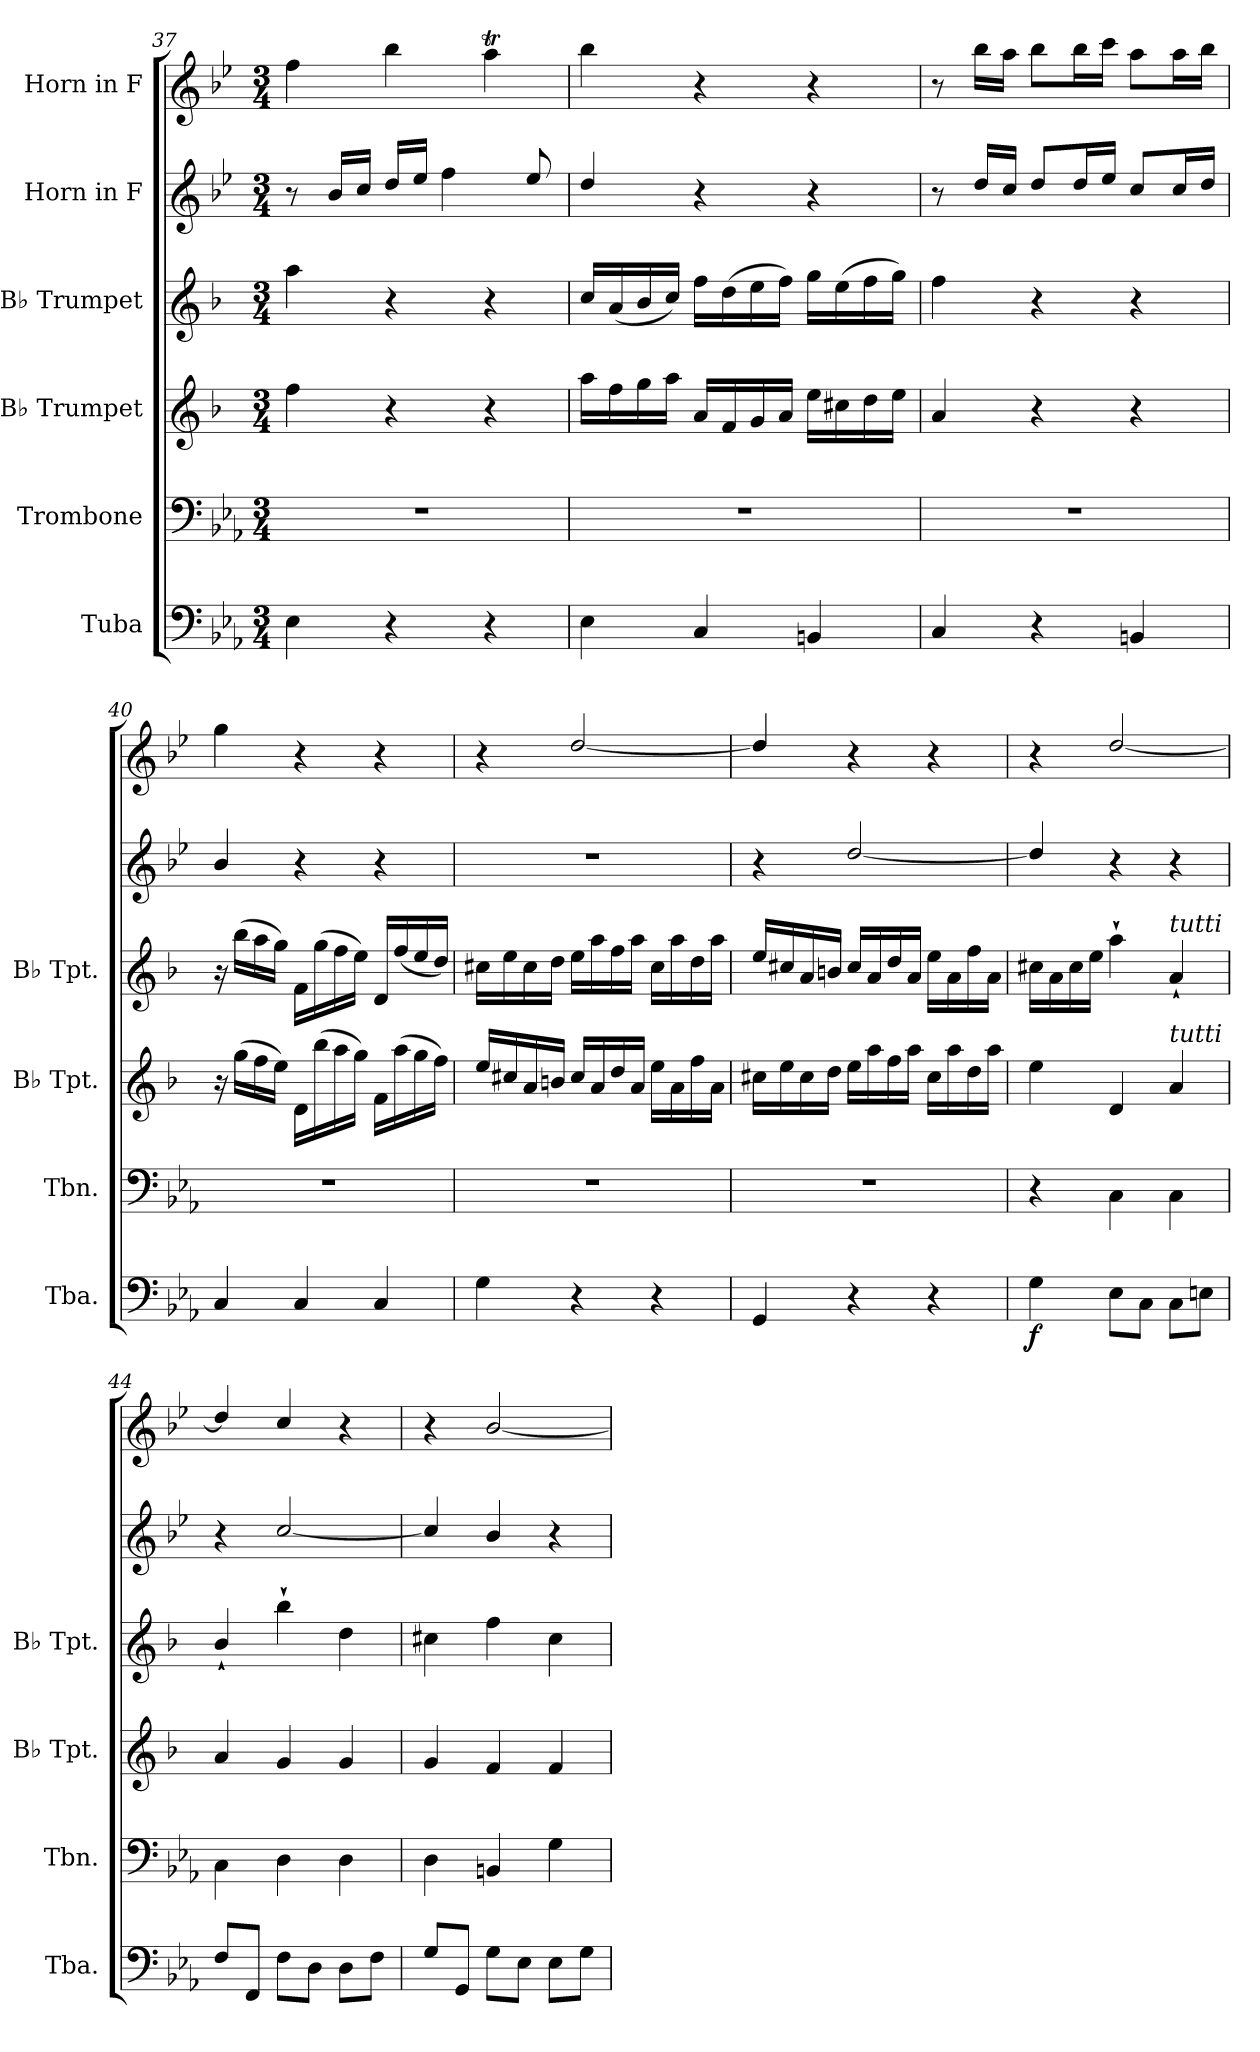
**kern	**dynam	**kern	**kern	**kern	**kern	**kern
*part6	*part6	*part5	*part4	*part3	*part2	*part1
*staff6	*staff6	*staff5	*staff4	*staff3	*staff2	*staff1
*I"Tuba	*	*I"Trombone	*I"B♭ Trumpet	*I"B♭ Trumpet	*I"Horn in F	*I"Horn in F
*I'Tba.	*	*I'Tbn.	*I'B♭ Tpt.	*I'B♭ Tpt.	*	*
*clefF4	*	*clefF4	*clefG2	*clefG2	*clefG2	*clefG2
*	*	*	*ITrd1c2	*ITrd1c2	*ITrd4c7	*ITrd4c7
*k[b-e-a-]	*	*k[b-e-a-]	*k[b-e-a-]	*k[b-e-a-]	*k[b-e-a-]	*k[b-e-a-]
*M3/4	*	*M3/4	*M3/4	*M3/4	*M3/4	*M3/4
=37	=37	=37	=37	=37	=37	=37
4E-\	.	2.r	4ee-\	4gg\	8r	4b-\
.	.	.	.	.	16e-/LL	.
.	.	.	.	.	16f/JJ	.
4r	.	.	4r	4r	16g/LL	4ee-\
.	.	.	.	.	16a-/JJ	.
.	.	.	.	.	4b-\	.
4r	.	.	4r	4r	.	4ddt\
.	.	.	.	.	8a-/	.
=38	=38	=38	=38	=38	=38	=38
4E-\	.	2.r	16gg\LL	16b-/LL	4g/	4ee-\
.	.	.	16ee-\	(<16g/	.	.
.	.	.	16ff\	16a-/	.	.
.	.	.	16gg\JJ	16b-/JJ)	.	.
4C/	.	.	16g/LL	16ee-\LL	4r	4r
.	.	.	16e-/	(>16cc\	.	.
.	.	.	16f/	16dd\	.	.
.	.	.	16g/JJ	16ee-\JJ)	.	.
4BBn/	.	.	16dd\LL	16ff\LL	4r	4r
.	.	.	16bn\	(>16dd\	.	.
.	.	.	16cc\	16ee-\	.	.
.	.	.	16dd\JJ	16ff\JJ)	.	.
=39	=39	=39	=39	=39	=39	=39
4C/	.	2.r	4g/	4ee-\	8r	8r
.	.	.	.	.	16g/LL	16ee-\LL
.	.	.	.	.	16f/JJ	16dd\JJ
4r	.	.	4r	4r	8g/L	8ee-\L
.	.	.	.	.	16g/L	16ee-\L
.	.	.	.	.	16a-/JJ	16ff\JJ
4BBn/	.	.	4r	4r	8f/L	8dd\L
.	.	.	.	.	16f/L	16dd\L
.	.	.	.	.	16g/JJ	16ee-\JJ
!!LO:PB:g=z
=40	=40	=40	=40	=40	=40	=40
4C/	.	2.r	16r	16r	4e-/	4cc\
.	.	.	(>16ff\LL	(>16aa-\LL	.	.
.	.	.	16ee-\	16gg\	.	.
.	.	.	16dd\JJ)	16ff\JJ)	.	.
4C/	.	.	16c\LL	16e-\LL	4r	4r
.	.	.	(>16aa-\	(>16ff\	.	.
.	.	.	16gg\	16ee-\	.	.
.	.	.	16ff\JJ)	16dd\JJ)	.	.
4C/	.	.	16e-\LL	16c/LL	4r	4r
.	.	.	(>16gg\	(<16ee-/	.	.
.	.	.	16ff\	16dd/	.	.
.	.	.	16ee-\JJ)	16cc/JJ)	.	.
=41	=41	=41	=41	=41	=41	=41
4G\	.	2.r	16dd/LL	16bn\LL	2.r	4r
.	.	.	16bn/	16dd\	.	.
.	.	.	16g/	16b\	.	.
.	.	.	16an/JJ	16cc\JJ	.	.
4r	.	.	16b/LL	16dd\LL	.	[2g/
.	.	.	16g/	16gg\	.	.
.	.	.	16cc/	16ee-\	.	.
.	.	.	16g/JJ	16gg\JJ	.	.
4r	.	.	16dd\LL	16b\LL	.	.
.	.	.	16g\	16gg\	.	.
.	.	.	16ee-\	16cc\	.	.
.	.	.	16g\JJ	16gg\JJ	.	.
=42	=42	=42	=42	=42	=42	=42
4GG/	.	2.r	16bn\LL	16dd/LL	4r	4g/]
.	.	.	16dd\	16bn/	.	.
.	.	.	16b\	16g/	.	.
.	.	.	16cc\JJ	16an/JJ	.	.
4r	.	.	16dd\LL	16b/LL	[2g/	4r
.	.	.	16gg\	16g/	.	.
.	.	.	16ee-\	16cc/	.	.
.	.	.	16gg\JJ	16g/JJ	.	.
4r	.	.	16b\LL	16dd\LL	.	4r
.	.	.	16gg\	16g\	.	.
.	.	.	16cc\	16ee-\	.	.
.	.	.	16gg\JJ	16g\JJ	.	.
=43	=43	=43	=43	=43	=43	=43
!	!LO:DY:b	!	!	!	!	!
4G\	f	4r	4dd\	16bn\LL	4g/]	4r
.	.	.	.	16g\	.	.
.	.	.	.	16b\	.	.
.	.	.	.	16dd\JJ	.	.
8E-\L	.	4C\	4c/	4gg`\	4r	[2g/
8C\J	.	.	.	.	.	.
!	!	!	!	!LO:TX:a:i:t=tutti	!	!
!	!	!	!LO:TX:a:i:t=tutti	!	!	!
8C\L	.	4C\	4g/	4g`/	4r	.
8En\J	.	.	.	.	.	.
=44	=44	=44	=44	=44	=44	=44
8F/L	.	4C\	4g/	4a-`/	4r	4g/]
8FF/J	.	.	.	.	.	.
8F\L	.	4D\	4f/	4aa-`\	[2f/	4f/
8D\J	.	.	.	.	.	.
8D\L	.	4D\	4f/	4cc\	.	4r
8F\J	.	.	.	.	.	.
!!LO:LB:g=z
=45	=45	=45	=45	=45	=45	=45
8G/L	.	4D\	4f/	4bn\	4f/]	4r
8GG/J	.	.	.	.	.	.
8G\L	.	4BBn/	4e-/	4ee-\	4e-/	[2e-/
8E-\J	.	.	.	.	.	.
8E-\L	.	4G\	4e-/	4b\	4r	.
8G\J	.	.	.	.	.	.
=	=	=	=	=	=	=
*-	*-	*-	*-	*-	*-	*-
